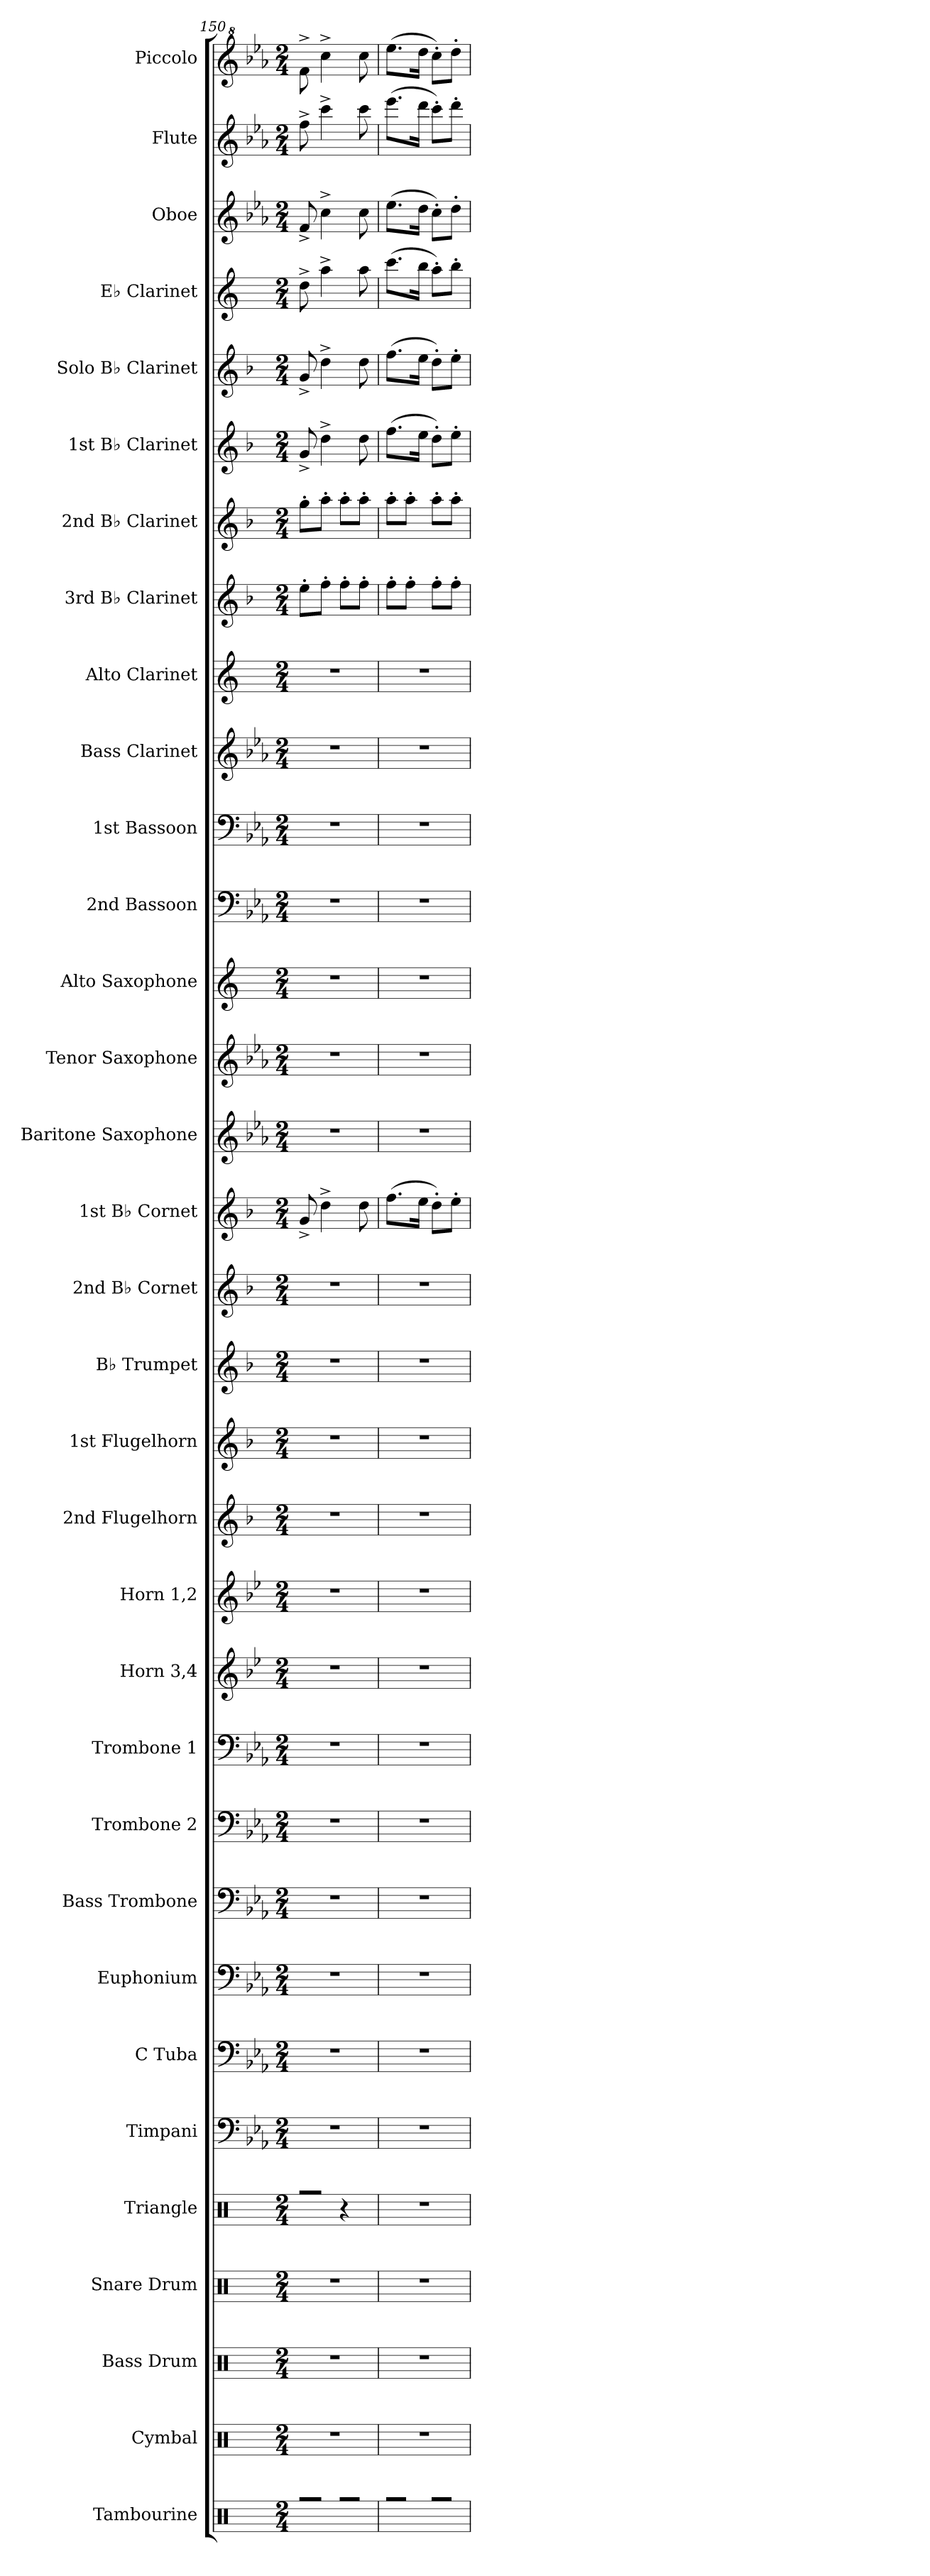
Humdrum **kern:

**kern	**kern	**kern	**kern	**kern	**kern	**kern	**kern	**kern	**kern	**kern	**kern	**kern	**kern	**kern	**kern	**kern	**kern	**kern	**kern	**kern	**kern	**kern	**kern	**kern	**kern	**kern	**kern	**kern	**kern	**kern	**kern	**kern
*part33	*part32	*part31	*part30	*part29	*part28	*part27	*part26	*part25	*part24	*part23	*part22	*part21	*part20	*part19	*part18	*part17	*part16	*part15	*part14	*part13	*part12	*part11	*part10	*part9	*part8	*part7	*part6	*part5	*part4	*part3	*part2	*part1
*staff33	*staff32	*staff31	*staff30	*staff29	*staff28	*staff27	*staff26	*staff25	*staff24	*staff23	*staff22	*staff21	*staff20	*staff19	*staff18	*staff17	*staff16	*staff15	*staff14	*staff13	*staff12	*staff11	*staff10	*staff9	*staff8	*staff7	*staff6	*staff5	*staff4	*staff3	*staff2	*staff1
*I"Tambourine	*I"Cymbal	*I"Bass Drum	*I"Snare Drum	*I"Triangle	*I"Timpani	*I"C Tuba	*I"Euphonium	*I"Bass Trombone	*I"Trombone 2	*I"Trombone 1	*I"Horn 3,4	*I"Horn 1,2	*I"2nd Flugelhorn	*I"1st Flugelhorn	*I"B♭ Trumpet	*I"2nd B♭ Cornet	*I"1st B♭ Cornet	*I"Baritone Saxophone	*I"Tenor Saxophone	*I"Alto Saxophone	*I"2nd Bassoon	*I"1st Bassoon	*I"Bass Clarinet	*I"Alto Clarinet	*I"3rd B♭ Clarinet	*I"2nd B♭ Clarinet	*I"1st B♭ Clarinet	*I"Solo B♭ Clarinet	*I"E♭ Clarinet	*I"Oboe	*I"Flute	*I"Piccolo
*I'Tamb.	*I'Cym.	*I'B. Dr.	*I'Sn. Dr.	*I'Trgl.	*I'Timp.	*I'C Tu.	*I'Eu.	*I'B. Trb.	*I'Trb. 2	*I'Trb. 1	*I'Hn. 3,4	*I'Hn. 1,2	*I'2nd Flghn.	*I'1st Flghn.	*I'B♭ Tpt.	*I'2nd B♭ Cnt.	*I'1st B♭ Cnt.	*I'Bar. Sax.	*I'T. Sax.	*I'A. Sax.	*I'2nd Bsn.	*I'1st Bsn.	*I'B. Cl.	*I'A. Cl.	*I'3rd B♭ Cl.	*I'2nd B♭ Cl.	*I'1st B♭ Cl.	*I'Solo B♭ Cl.	*I'E♭ Cl.	*I'Ob.	*I'Fl.	*I'Picc.
*clefX	*clefX	*clefX	*clefX	*clefX	*clefF4	*clefF4	*clefF4	*clefF4	*clefF4	*clefF4	*clefG2	*clefG2	*clefG2	*clefG2	*clefG2	*clefG2	*clefG2	*clefG2	*clefG2	*clefG2	*clefF4	*clefF4	*clefG2	*clefG2	*clefG2	*clefG2	*clefG2	*clefG2	*clefG2	*clefG2	*clefG2	*clefG^2
*	*	*	*	*	*	*	*	*	*	*	*ITrd4c7	*ITrd4c7	*ITrd1c2	*ITrd1c2	*ITrd1c2	*ITrd1c2	*ITrd1c2	*ITrd12c21	*ITrd8c14	*ITrd5c9	*	*	*ITrd8c14	*ITrd5c9	*ITrd1c2	*ITrd1c2	*ITrd1c2	*ITrd1c2	*ITrd-2c-3	*	*	*ITrd-7c-12
*k[]	*k[]	*k[]	*k[]	*k[]	*k[b-e-a-]	*k[b-e-a-]	*k[b-e-a-]	*k[b-e-a-]	*k[b-e-a-]	*k[b-e-a-]	*k[b-e-a-]	*k[b-e-a-]	*k[b-e-a-]	*k[b-e-a-]	*k[b-e-a-]	*k[b-e-a-]	*k[b-e-a-]	*k[b-e-a-]	*k[b-e-a-]	*k[b-e-a-]	*k[b-e-a-]	*k[b-e-a-]	*k[b-e-a-]	*k[b-e-a-]	*k[b-e-a-]	*k[b-e-a-]	*k[b-e-a-]	*k[b-e-a-]	*k[b-e-a-]	*k[b-e-a-]	*k[b-e-a-]	*k[b-e-a-]
*C:	*C:	*C:	*C:	*C:	*E-:	*E-:	*E-:	*E-:	*E-:	*E-:	*E-:	*E-:	*E-:	*E-:	*E-:	*E-:	*E-:	*E-:	*E-:	*E-:	*E-:	*E-:	*E-:	*E-:	*E-:	*E-:	*E-:	*E-:	*E-:	*E-:	*E-:	*E-:
*M2/4	*M2/4	*M2/4	*M2/4	*M2/4	*M2/4	*M2/4	*M2/4	*M2/4	*M2/4	*M2/4	*M2/4	*M2/4	*M2/4	*M2/4	*M2/4	*M2/4	*M2/4	*M2/4	*M2/4	*M2/4	*M2/4	*M2/4	*M2/4	*M2/4	*M2/4	*M2/4	*M2/4	*M2/4	*M2/4	*M2/4	*M2/4	*M2/4
=150	=150	=150	=150	=150	=150	=150	=150	=150	=150	=150	=150	=150	=150	=150	=150	=150	=150	=150	=150	=150	=150	=150	=150	=150	=150	=150	=150	=150	=150	=150	=150	=150
8R\L	2r	2r	2r	8R\L	2r	2r	2r	2r	2r	2r	2r	2r	2r	2r	2r	2r	8f^/	2r	2r	2r	2r	2r	2r	2r	8dd'\L	8ff'\L	8f^/	8f^/	8ff^\	8f^/	8ff^\	8fff^\
8R\J	.	.	.	8R\J	.	.	.	.	.	.	.	.	.	.	.	.	4cc^\	.	.	.	.	.	.	.	8ee-'\J	8gg'\J	4cc^\	4cc^\	4ccc^\	4cc^\	4ccc^\	4cccc^\
8R\L	.	.	.	4r	.	.	.	.	.	.	.	.	.	.	.	.	.	.	.	.	.	.	.	.	8ee-'\L	8gg'\L	.	.	.	.	.	.
8R\J	.	.	.	.	.	.	.	.	.	.	.	.	.	.	.	.	8cc\	.	.	.	.	.	.	.	8ee-'\J	8gg'\J	8cc\	8cc\	8ccc\	8cc\	8ccc\	8cccc\
!!LO:PB:g=z
=151	=151	=151	=151	=151	=151	=151	=151	=151	=151	=151	=151	=151	=151	=151	=151	=151	=151	=151	=151	=151	=151	=151	=151	=151	=151	=151	=151	=151	=151	=151	=151	=151
8R\L	2r	2r	2r	2r	2r	2r	2r	2r	2r	2r	2r	2r	2r	2r	2r	2r	(8.ee-\L	2r	2r	2r	2r	2r	2r	2r	8ee-'\L	8gg'\L	(8.ee-\L	(8.ee-\L	(8.eee-\L	(8.ee-\L	(8.eee-\L	(8.eeee-\L
8R\J	.	.	.	.	.	.	.	.	.	.	.	.	.	.	.	.	.	.	.	.	.	.	.	.	8ee-'\J	8gg'\J	.	.	.	.	.	.
.	.	.	.	.	.	.	.	.	.	.	.	.	.	.	.	.	16dd\Jk	.	.	.	.	.	.	.	.	.	16dd\Jk	16dd\Jk	16ddd\Jk	16dd\Jk	16ddd\Jk	16dddd\Jk
8R\L	.	.	.	.	.	.	.	.	.	.	.	.	.	.	.	.	8cc'\L)	.	.	.	.	.	.	.	8ee-'\L	8gg'\L	8cc'\L)	8cc'\L)	8ccc'\L)	8cc'\L)	8ccc'\L)	8cccc'\L)
8R\J	.	.	.	.	.	.	.	.	.	.	.	.	.	.	.	.	8dd'\J	.	.	.	.	.	.	.	8ee-'\J	8gg'\J	8dd'\J	8dd'\J	8ddd'\J	8dd'\J	8ddd'\J	8dddd'\J
=	=	=	=	=	=	=	=	=	=	=	=	=	=	=	=	=	=	=	=	=	=	=	=	=	=	=	=	=	=	=	=	=
*-	*-	*-	*-	*-	*-	*-	*-	*-	*-	*-	*-	*-	*-	*-	*-	*-	*-	*-	*-	*-	*-	*-	*-	*-	*-	*-	*-	*-	*-	*-	*-	*-
